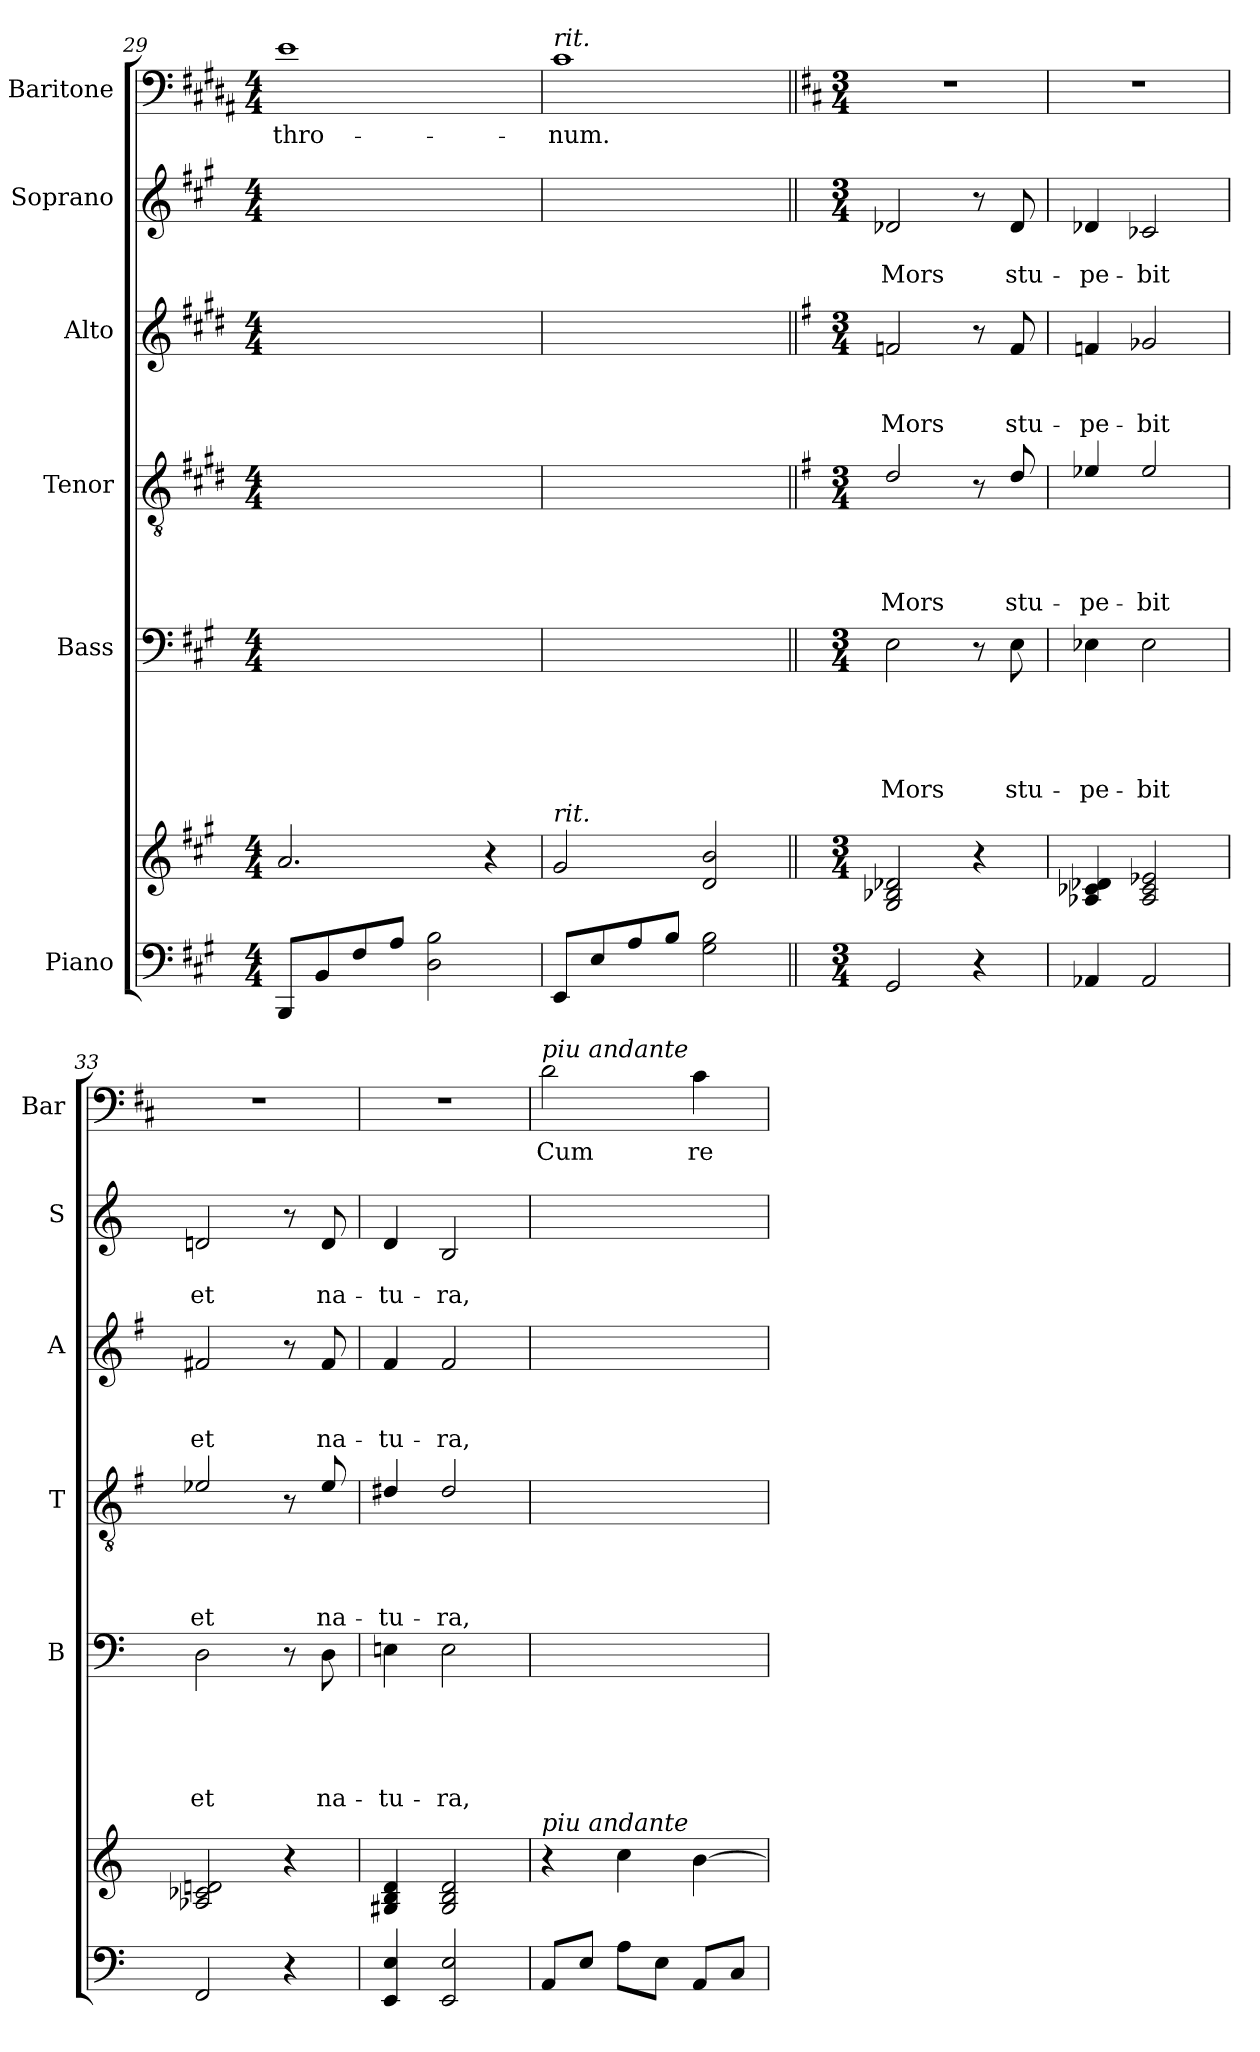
**kern	**kern	**kern	**text	**text	**text	**text	**text	**kern	**text	**text	**text	**text	**kern	**text	**text	**text	**kern	**text	**text	**kern	**text
*part6	*part6	*part5	*part5	*part5	*part5	*part5	*part5	*part4	*part4	*part4	*part4	*part4	*part3	*part3	*part3	*part3	*part2	*part2	*part2	*part1	*part1
*staff7	*staff6	*staff5	*staff5	*staff5	*staff5	*staff5	*staff5	*staff4	*staff4	*staff4	*staff4	*staff4	*staff3	*staff3	*staff3	*staff3	*staff2	*staff2	*staff2	*staff1	*staff1
*I"Piano	*	*I"Bass	*	*	*	*	*	*I"Tenor	*	*	*	*	*I"Alto	*	*	*	*I"Soprano	*	*	*I"Baritone	*
*	*	*I'B	*	*	*	*	*	*I'T	*	*	*	*	*I'A	*	*	*	*I'S	*	*	*I'Bar	*
!!LO:LB:g=z
*clefF4	*clefG2	*clefF4	*	*	*	*	*	*clefGv2	*	*	*	*	*clefG2	*	*	*	*clefG2	*	*	*clefF4	*
*	*	*	*	*	*	*	*	*ITrd4c7	*	*	*	*	*ITrd4c7	*	*	*	*	*	*	*ITrd1c2	*
*k[f#c#g#]	*k[f#c#g#]	*k[f#c#g#]	*	*	*	*	*	*k[f#c#g#]	*	*	*	*	*k[f#c#g#]	*	*	*	*k[f#c#g#]	*	*	*k[f#c#g#]	*
*A:	*A:	*A:	*	*	*	*	*	*A:	*	*	*	*	*A:	*	*	*	*A:	*	*	*A:	*
*M4/4	*M4/4	*M4/4	*	*	*	*	*	*M4/4	*	*	*	*	*M4/4	*	*	*	*M4/4	*	*	*M4/4	*
=29	=29	=29	=29	=29	=29	=29	=29	=29	=29	=29	=29	=29	=29	=29	=29	=29	=29	=29	=29	=29	=29
!	!	!	!	!	!	!	!	!	!	!	!	!	!	!	!	!	!	!	!	!	!LO:LY:b
8BBB/L	2.a/	1ryy	.	.	.	.	.	1ryy	.	.	.	.	1ryy	.	.	.	1ryy	.	.	1d	thro-
8BB/	.	.	.	.	.	.	.	.	.	.	.	.	.	.	.	.	.	.	.	.	.
8F#/	.	.	.	.	.	.	.	.	.	.	.	.	.	.	.	.	.	.	.	.	.
8A/J	.	.	.	.	.	.	.	.	.	.	.	.	.	.	.	.	.	.	.	.	.
2D\ 2B\	.	.	.	.	.	.	.	.	.	.	.	.	.	.	.	.	.	.	.	.	.
.	4r	.	.	.	.	.	.	.	.	.	.	.	.	.	.	.	.	.	.	.	.
=30	=30	=30	=30	=30	=30	=30	=30	=30	=30	=30	=30	=30	=30	=30	=30	=30	=30	=30	=30	=30	=30
!	!	!	!	!	!	!	!	!	!	!	!	!	!	!	!	!	!	!	!	!LO:TX:a:i:t=rit.	!
!	!LO:TX:a:i:t=rit.	!	!	!	!	!	!	!	!	!	!	!	!	!	!	!	!	!	!	!	!
!	!	!	!	!	!	!	!	!	!	!	!	!	!	!	!	!	!	!	!	!	!LO:LY:b
8EE/L	2g#/	1ryy	.	.	.	.	.	1ryy	.	.	.	.	1ryy	.	.	.	1ryy	.	.	1B	-num.
8E/	.	.	.	.	.	.	.	.	.	.	.	.	.	.	.	.	.	.	.	.	.
8A/	.	.	.	.	.	.	.	.	.	.	.	.	.	.	.	.	.	.	.	.	.
8B/J	.	.	.	.	.	.	.	.	.	.	.	.	.	.	.	.	.	.	.	.	.
2G#\ 2B\	2d/ 2b/	.	.	.	.	.	.	.	.	.	.	.	.	.	.	.	.	.	.	.	.
=31||	=31||	=31||	=31||	=31||	=31||	=31||	=31||	=31||	=31||	=31||	=31||	=31||	=31||	=31||	=31||	=31||	=31||	=31||	=31||	=31||	=31||
*k[]	*k[]	*k[]	*	*	*	*	*	*k[]	*	*	*	*	*k[]	*	*	*	*k[]	*	*	*k[]	*
*C:	*C:	*C:	*	*	*	*	*	*C:	*	*	*	*	*C:	*	*	*	*C:	*	*	*C:	*
*M3/4	*M3/4	*M3/4	*	*	*	*	*	*M3/4	*	*	*	*	*M3/4	*	*	*	*M3/4	*	*	*M3/4	*
!	!	!	!	!	!	!	!LO:LY:b	!	!	!	!	!LO:LY:b	!	!	!	!LO:LY:b	!	!	!LO:LY:b	!	!
2GG/	2G/ 2B-X/ 2d-X/	2E\	.	.	.	.	Mors	2G/	.	.	.	Mors	2B-X/	.	.	Mors	2d-X/	.	Mors	2.r	.
4r	4r	8r	.	.	.	.	.	8r	.	.	.	.	8r	.	.	.	8r	.	.	.	.
!	!	!	!	!	!	!	!LO:LY:b	!	!	!	!	!LO:LY:b	!	!	!	!LO:LY:b	!	!	!LO:LY:b	!	!
.	.	8E\	.	.	.	.	stu-	8G/	.	.	.	stu-	8B-/	.	.	stu-	8d-/	.	stu-	.	.
=32	=32	=32	=32	=32	=32	=32	=32	=32	=32	=32	=32	=32	=32	=32	=32	=32	=32	=32	=32	=32	=32
!	!	!	!	!	!	!	!LO:LY:b	!	!	!	!	!LO:LY:b	!	!	!	!LO:LY:b	!	!	!LO:LY:b	!	!
4AA-X/	4A-X/ 4c-X/ 4d-X/	4E-X\	.	.	.	.	-pe-	4A-X/	.	.	.	-pe-	4B-X/	.	.	-pe-	4d-X/	.	-pe-	2.r	.
!	!	!	!	!	!	!	!LO:LY:b	!	!	!	!	!LO:LY:b	!	!	!	!LO:LY:b	!	!	!LO:LY:b	!	!
2AA-/	2A-/ 2c-/ 2e-X/	2E-\	.	.	.	.	-bit	2A-/	.	.	.	-bit	2c-X/	.	.	-bit	2c-X/	.	-bit	.	.
=33	=33	=33	=33	=33	=33	=33	=33	=33	=33	=33	=33	=33	=33	=33	=33	=33	=33	=33	=33	=33	=33
!	!	!	!	!	!	!	!LO:LY:b	!	!	!	!	!LO:LY:b	!	!	!	!LO:LY:b	!	!	!LO:LY:b	!	!
2FF/	2A-X/ 2c-X/ 2dni/	2D\	.	.	.	.	et	2A-X/	.	.	.	et	2Bni/	.	.	et	2dni/	.	et	2.r	.
4r	4r	8r	.	.	.	.	.	8r	.	.	.	.	8r	.	.	.	8r	.	.	.	.
!	!	!	!	!	!	!	!LO:LY:b	!	!	!	!	!LO:LY:b	!	!	!	!LO:LY:b	!	!	!LO:LY:b	!	!
.	.	8D\	.	.	.	.	na-	8A-/	.	.	.	na-	8B/	.	.	na-	8d/	.	na-	.	.
=34	=34	=34	=34	=34	=34	=34	=34	=34	=34	=34	=34	=34	=34	=34	=34	=34	=34	=34	=34	=34	=34
!	!	!	!	!	!	!	!LO:LY:b	!	!	!	!	!LO:LY:b	!	!	!	!LO:LY:b	!	!	!LO:LY:b	!	!
4EE/ 4E/	4G#X/ 4B/ 4d/	4Eni\	.	.	.	.	-tu-	4G#X/	.	.	.	-tu-	4B/	.	.	-tu-	4d/	.	-tu-	2.r	.
!	!	!	!	!	!	!	!LO:LY:b	!	!	!	!	!LO:LY:b	!	!	!	!LO:LY:b	!	!	!LO:LY:b	!	!
2EE/ 2E/	2G#/ 2B/ 2d/	2E\	.	.	.	.	-ra,	2G#/	.	.	.	-ra,	2B/	.	.	-ra,	2B/	.	-ra,	.	.
!!LO:PB:g=z
=35	=35	=35	=35	=35	=35	=35	=35	=35	=35	=35	=35	=35	=35	=35	=35	=35	=35	=35	=35	=35	=35
!	!	!	!	!	!	!	!	!	!	!	!	!	!	!	!	!	!	!	!	!LO:TX:a:i:t=piu andante	!
!	!LO:TX:a:i:t=piu andante	!	!	!	!	!	!	!	!	!	!	!	!	!	!	!	!	!	!	!	!
!	!	!	!	!	!	!	!	!	!	!	!	!	!	!	!	!	!	!	!	!	!LO:LY:b
8AA/L	4r	2.ryy	.	.	.	.	.	2.ryy	.	.	.	.	2.ryy	.	.	.	2.ryy	.	.	2c\	Cum
8E/J	.	.	.	.	.	.	.	.	.	.	.	.	.	.	.	.	.	.	.	.	.
8A\L	4cc\	.	.	.	.	.	.	.	.	.	.	.	.	.	.	.	.	.	.	.	.
8E\J	.	.	.	.	.	.	.	.	.	.	.	.	.	.	.	.	.	.	.	.	.
!	!	!	!	!	!	!	!	!	!	!	!	!	!	!	!	!	!	!	!	!	!LO:LY:b
8AA/L	[4b\	.	.	.	.	.	.	.	.	.	.	.	.	.	.	.	.	.	.	4B\	re-
8C/J	.	.	.	.	.	.	.	.	.	.	.	.	.	.	.	.	.	.	.	.	.
=	=	=	=	=	=	=	=	=	=	=	=	=	=	=	=	=	=	=	=	=	=
*-	*-	*-	*-	*-	*-	*-	*-	*-	*-	*-	*-	*-	*-	*-	*-	*-	*-	*-	*-	*-	*-
